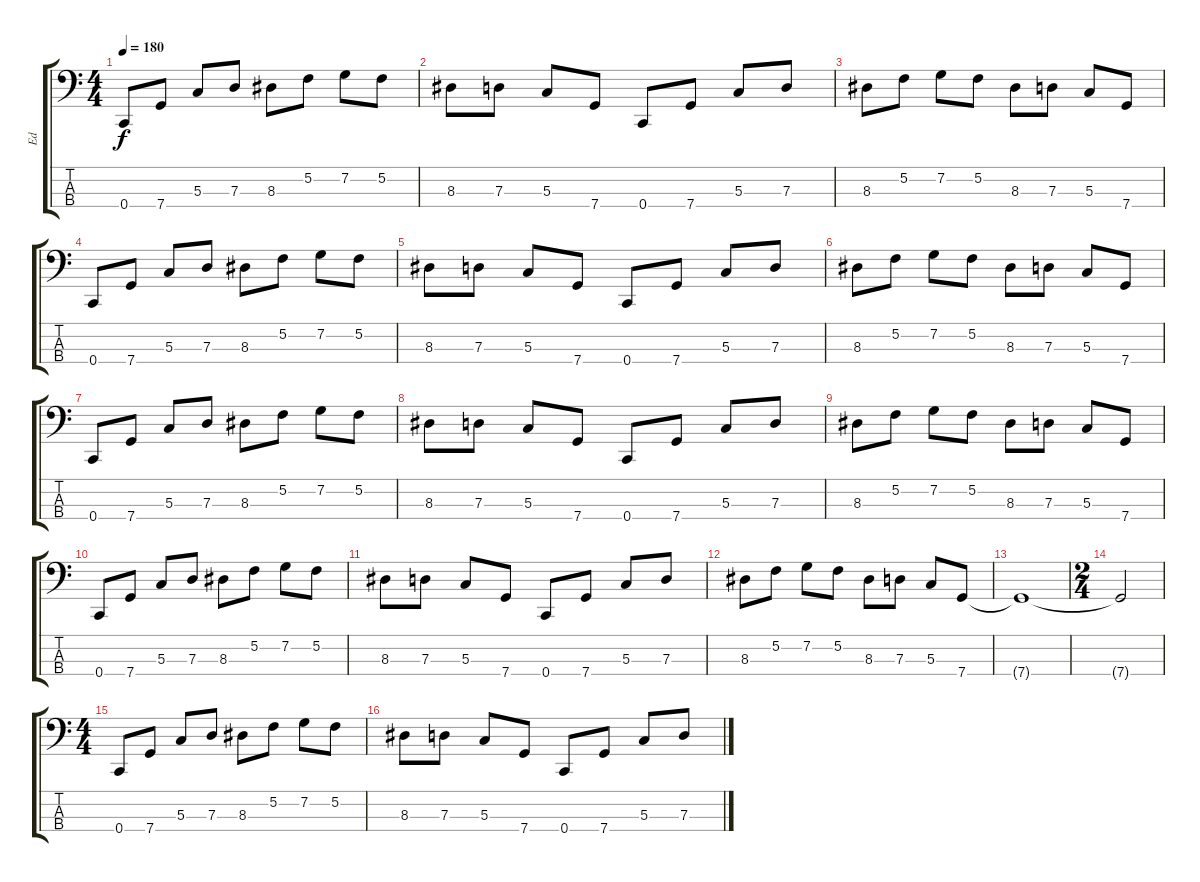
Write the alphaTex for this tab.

\track ("Ed" "Ed") {instrument electricbassfinger}
\staff {score tabs}
\tuning (F2 C2 G1 C1) {hide}
\ts (4 4)
\tempo 180
\clef f4
\ks c
0.4.8{dy f} 7.4.8 5.3.8 7.3.8 8.3.8 5.2.8 7.2.8 5.2.8 |
8.3.8 7.3.8 5.3.8 7.4.8 0.4.8 7.4.8 5.3.8 7.3.8 |
8.3.8 5.2.8 7.2.8 5.2.8 8.3.8 7.3.8 5.3.8 7.4.8 |
0.4.8 7.4.8 5.3.8 7.3.8 8.3.8 5.2.8 7.2.8 5.2.8 |
8.3.8 7.3.8 5.3.8 7.4.8 0.4.8 7.4.8 5.3.8 7.3.8 |
8.3.8 5.2.8 7.2.8 5.2.8 8.3.8 7.3.8 5.3.8 7.4.8 |
0.4.8 7.4.8 5.3.8 7.3.8 8.3.8 5.2.8 7.2.8 5.2.8 |
8.3.8 7.3.8 5.3.8 7.4.8 0.4.8 7.4.8 5.3.8 7.3.8 |
8.3.8 5.2.8 7.2.8 5.2.8 8.3.8 7.3.8 5.3.8 7.4.8 |
0.4.8 7.4.8 5.3.8 7.3.8 8.3.8 5.2.8 7.2.8 5.2.8 |
8.3.8 7.3.8 5.3.8 7.4.8 0.4.8 7.4.8 5.3.8 7.3.8 |
8.3.8 5.2.8 7.2.8 5.2.8 8.3.8 7.3.8 5.3.8 7.4.8 |
7.4{t}.1 |
\ts (2 4)
7.4{t}.2 |
\ts (4 4)
0.4.8 7.4.8 5.3.8 7.3.8 8.3.8 5.2.8 7.2.8 5.2.8 |
8.3.8 7.3.8 5.3.8 7.4.8 0.4.8 7.4.8 5.3.8 7.3.8
